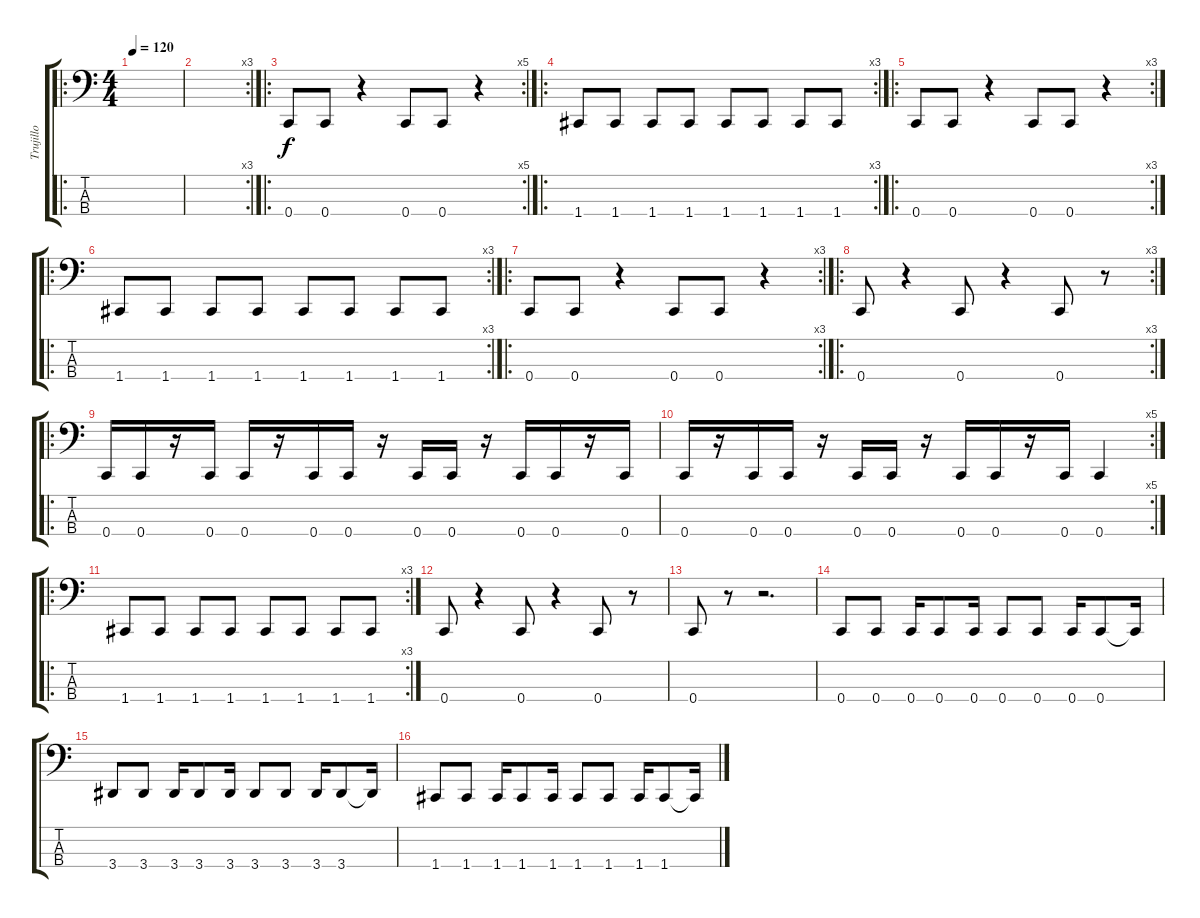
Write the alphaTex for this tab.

\track ("Trujillo" "Trujillo") {instrument electricbassfinger}
\staff {score tabs}
\tuning (Eb2 Bb1 F1 C1) {hide}
\ro
\ts (4 4)
\tempo 120
\clef f4
\ks c
|
\rc 3
|
\ro
\rc 5
0.4.8 0.4.8 r.4 0.4.8 0.4.8 r.4 |
\ro
\rc 3
1.4.8 1.4.8 1.4.8 1.4.8 1.4.8 1.4.8 1.4.8 1.4.8 |
\ro
\rc 3
0.4.8 0.4.8 r.4 0.4.8 0.4.8 r.4 |
\ro
\rc 3
1.4.8 1.4.8 1.4.8 1.4.8 1.4.8 1.4.8 1.4.8 1.4.8 |
\ro
\rc 3
0.4.8 0.4.8 r.4 0.4.8 0.4.8 r.4 |
\ro
\rc 3
0.4.8 r.4 0.4.8 r.4 0.4.8 r.8 |
\ro
0.4.16 0.4.16 r.16 0.4.16 0.4.16 r.16 0.4.16 0.4.16 r.16 0.4.16 0.4.16 r.16 0.4.16 0.4.16 r.16 0.4.16 |
\rc 5
0.4.16 r.16 0.4.16 0.4.16 r.16 0.4.16 0.4.16 r.16 0.4.16 0.4.16 r.16 0.4.16 0.4.4 |
\ro
\rc 3
1.4.8 1.4.8 1.4.8 1.4.8 1.4.8 1.4.8 1.4.8 1.4.8 |
0.4.8 r.4 0.4.8 r.4 0.4.8 r.8 |
0.4.8 r.8 r.2{d} |
0.4.8 0.4.8 0.4.16 0.4.8 0.4.16 0.4.8 0.4.8 0.4.16 0.4.8 0.4{t}.16 |
3.4.8 3.4.8 3.4.16 3.4.8 3.4.16 3.4.8 3.4.8 3.4.16 3.4.8 3.4{t}.16 |
1.4.8 1.4.8 1.4.16 1.4.8 1.4.16 1.4.8 1.4.8 1.4.16 1.4.8 1.4{t}.16
